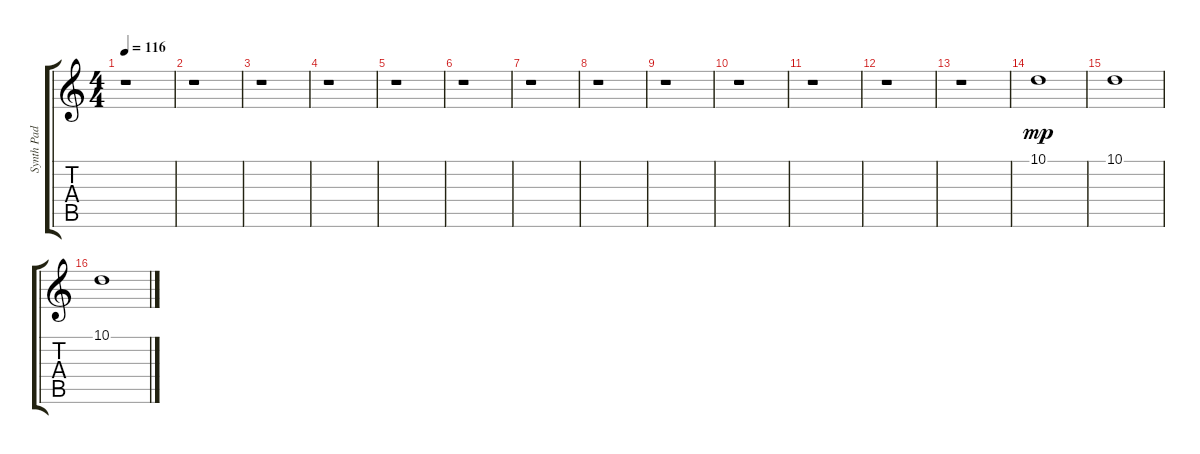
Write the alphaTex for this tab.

\track ("Synth Pad (Sweep)   " "Synth Pad ") {instrument pad8sweep}
\staff {score tabs}
\tuning (E4 B3 G3 D3 A2 E2) {hide}
\ts (4 4)
\tempo 116
\clef g2
\ks c
r.1{dy mp} |
r.1 |
r.1 |
r.1 |
r.1 |
r.1 |
r.1 |
r.1 |
r.1 |
r.1 |
r.1 |
r.1 |
r.1 |
10.1.1{volume 8} |
10.1.1 |
10.1.1
